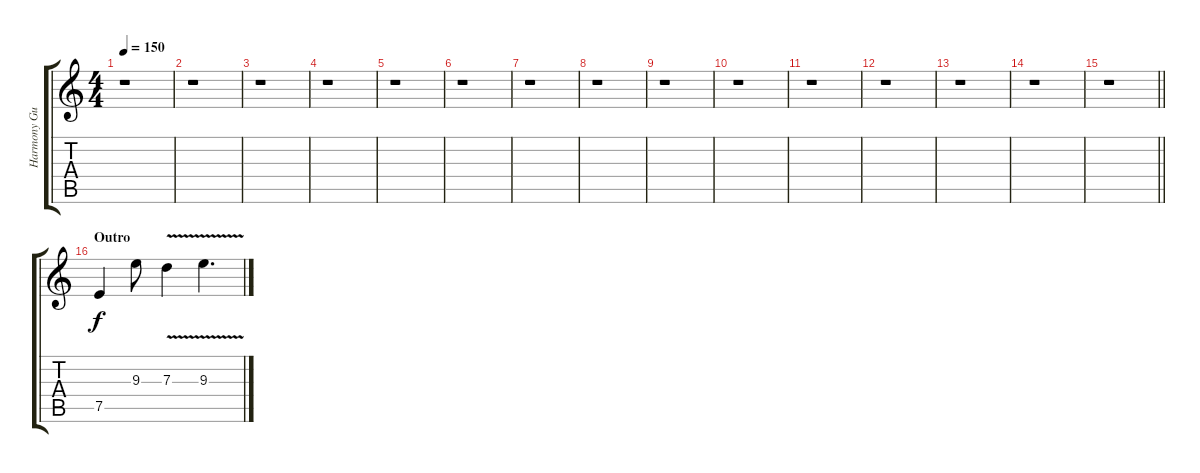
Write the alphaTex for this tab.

\track ("Harmony Guitar" "Harmony Gu") {instrument overdrivenguitar}
\staff {score tabs}
\tuning (E4 B3 G3 D3 A2 E2) {hide}
\ts (4 4)
\tempo 150
\clef g2
\ks c
r.1{dy f} |
r.1 |
r.1 |
r.1 |
r.1 |
r.1 |
r.1 |
r.1 |
r.1 |
r.1 |
r.1 |
r.1 |
r.1 |
r.1 |
\barLineRight lightlight
r.1 |
\section ("" "Outro")
7.5.4{instrument overdrivenguitar} 9.3.8 7.3{v}.4 9.3{v}.4{d}
